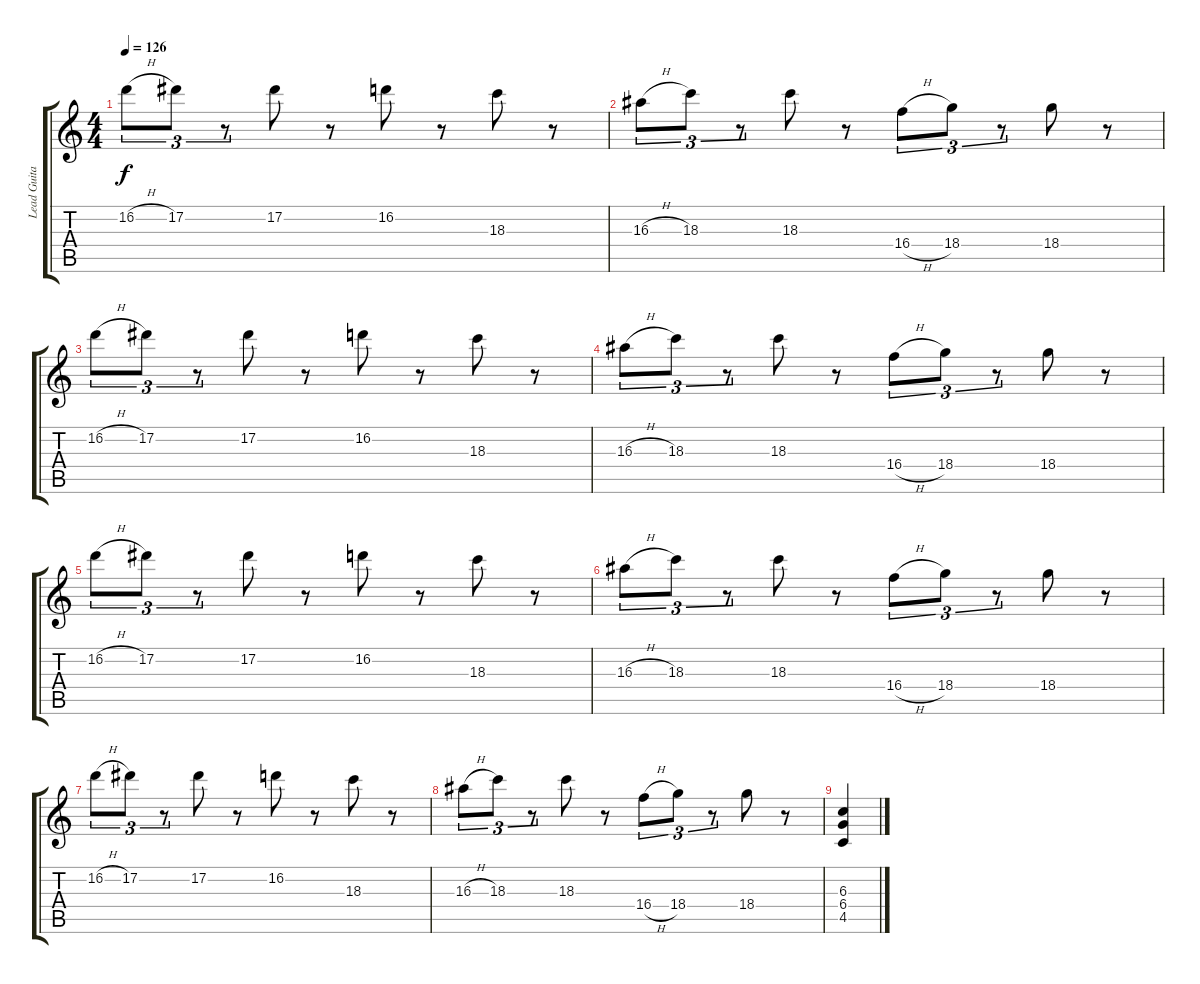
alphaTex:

\track ("Lead Guitar" "Lead Guita") {instrument distortionguitar}
\staff {score tabs}
\tuning (Eb4 Bb3 Gb3 Db3 Ab2 Eb2) {hide}
\ts (4 4)
\tempo 126
\clef g2
\ks c
16.2{h}.8{tu (3 2) dy f} 17.2.8{tu (3 2)} r.8{tu (3 2)} 17.2.8 r.8 16.2.8 r.8 18.3.8 r.8 |
16.3{h}.8{tu (3 2)} 18.3.8{tu (3 2)} r.8{tu (3 2)} 18.3.8 r.8 16.4{h}.8{tu (3 2)} 18.4.8{tu (3 2)} r.8{tu (3 2)} 18.4.8 r.8 |
16.2{h}.8{tu (3 2)} 17.2.8{tu (3 2)} r.8{tu (3 2)} 17.2.8 r.8 16.2.8 r.8 18.3.8 r.8 |
16.3{h}.8{tu (3 2)} 18.3.8{tu (3 2)} r.8{tu (3 2)} 18.3.8 r.8 16.4{h}.8{tu (3 2)} 18.4.8{tu (3 2)} r.8{tu (3 2)} 18.4.8 r.8 |
16.2{h}.8{tu (3 2)} 17.2.8{tu (3 2)} r.8{tu (3 2)} 17.2.8 r.8 16.2.8 r.8 18.3.8 r.8 |
16.3{h}.8{tu (3 2)} 18.3.8{tu (3 2)} r.8{tu (3 2)} 18.3.8 r.8 16.4{h}.8{tu (3 2)} 18.4.8{tu (3 2)} r.8{tu (3 2)} 18.4.8 r.8 |
16.2{h}.8{tu (3 2)} 17.2.8{tu (3 2)} r.8{tu (3 2)} 17.2.8 r.8 16.2.8 r.8 18.3.8 r.8 |
16.3{h}.8{tu (3 2)} 18.3.8{tu (3 2)} r.8{tu (3 2)} 18.3.8 r.8 16.4{h}.8{tu (3 2)} 18.4.8{tu (3 2)} r.8{tu (3 2)} 18.4.8 r.8 |
(6.3 6.4 4.5).4
